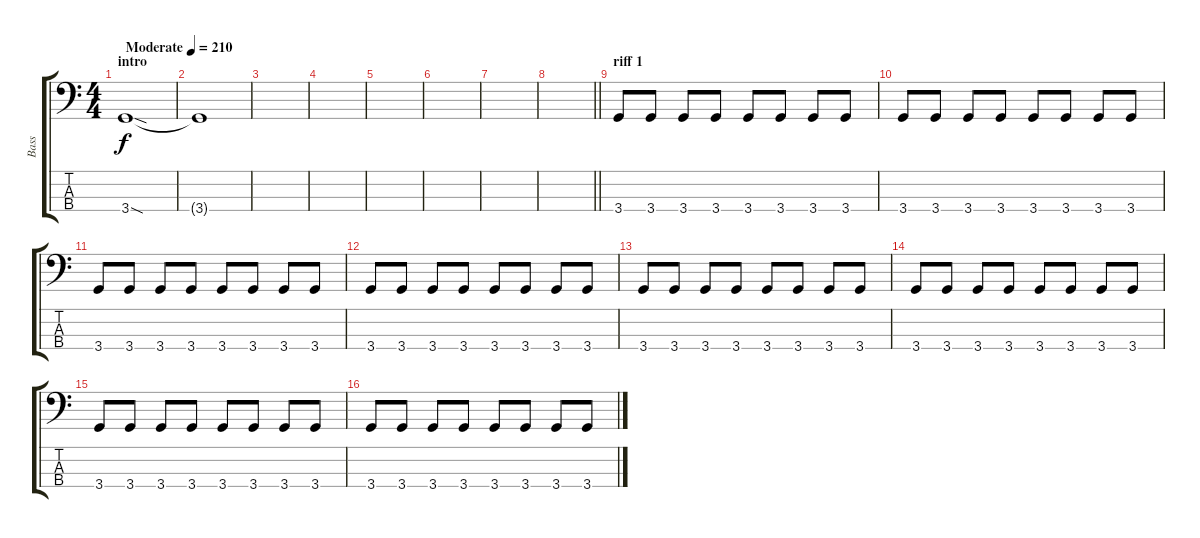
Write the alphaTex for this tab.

\track ("Bass" "Bass") {instrument electricbassfinger}
\staff {score tabs}
\tuning (G2 D2 A1 E1) {hide}
\ts (4 4)
\section ("" "intro")
\tempo (210 "Moderate")
\clef f4
\ks c
3.4{sod}.1{dy f instrument electricbassfinger} |
3.4{t}.1 |
|
|
|
|
|
\barLineRight lightlight
|
\section ("" "riff 1")
3.4.8 3.4.8 3.4.8 3.4.8 3.4.8 3.4.8 3.4.8 3.4.8 |
3.4.8 3.4.8 3.4.8 3.4.8 3.4.8 3.4.8 3.4.8 3.4.8 |
3.4.8 3.4.8 3.4.8 3.4.8 3.4.8 3.4.8 3.4.8 3.4.8 |
3.4.8 3.4.8 3.4.8 3.4.8 3.4.8 3.4.8 3.4.8 3.4.8 |
3.4.8 3.4.8 3.4.8 3.4.8 3.4.8 3.4.8 3.4.8 3.4.8 |
3.4.8 3.4.8 3.4.8 3.4.8 3.4.8 3.4.8 3.4.8 3.4.8 |
3.4.8 3.4.8 3.4.8 3.4.8 3.4.8 3.4.8 3.4.8 3.4.8 |
3.4.8 3.4.8 3.4.8 3.4.8 3.4.8 3.4.8 3.4.8 3.4.8
